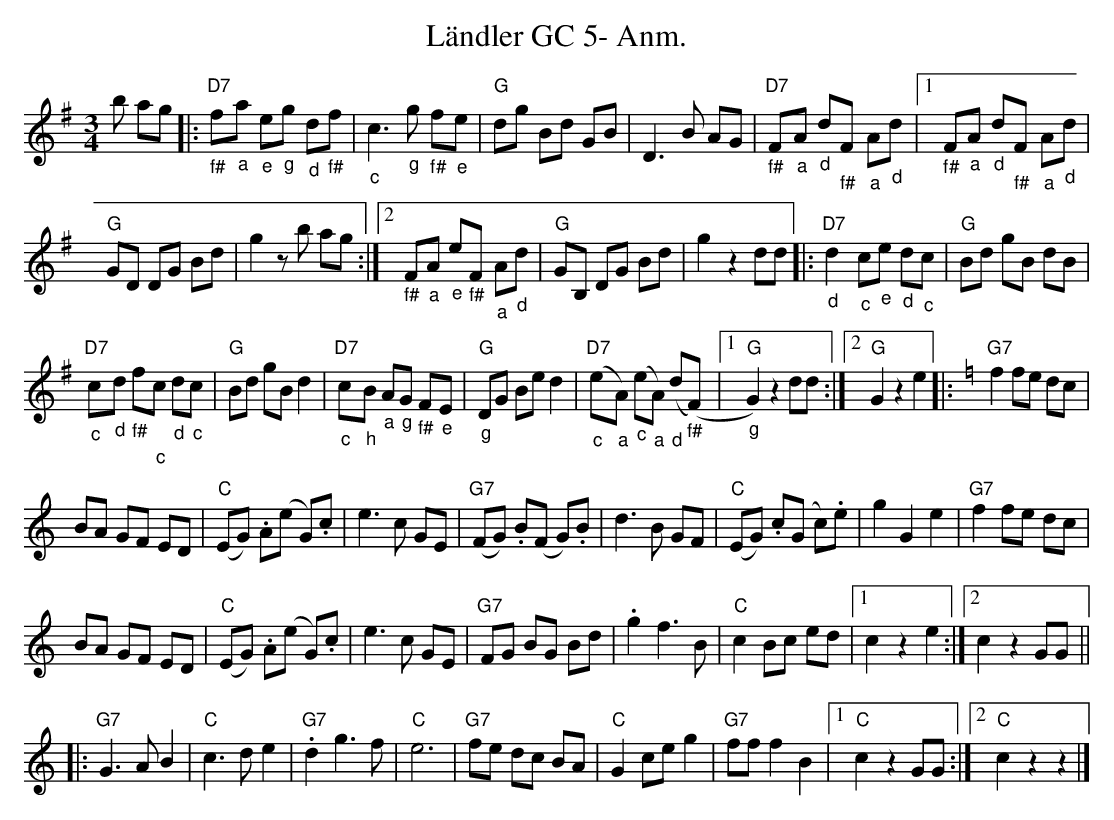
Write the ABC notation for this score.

X:1
T:Ländler GC 5- Anm.
M:3/4
L:1/8
K:Gmaj
b ag |: "D7""_f#"f"_a"a "_e"e"_g"g "_d"d"_f#"f | "_c"c3"_g"g "_f#"f"_e"e | "G"dg Bd GB | D3B AG | "D7""_f#"F"_a"A "_d"d"_f#"F "_a"A"_d"d |1 "_f#"F"_a"A "_d"d"_f#"F "_a"A"_d"d |
"G"GD DG Bd | g2 zb ag :|2 "_f#"F"_a"A "_e"e"_f#"F "_a"A"_d"d | "G"GB, DG Bd | g2 z2 dd |: "D7""_d"d2 "_c"c"_e"e "_d"d"_c"c | "G"Bd gB dB |
"D7""_c"c"_d"d "_f#"f"_c"c "_d"d"_c"c | "G"Bd gB d2 | "D7""_c"c"_h"B "_a"A"_g"G "_f#"F"_e"E | "G""_g"DG Be d2 | "D7"("_c"e"_a"A) ("_c"e"_a"A) ("_d"d("_f#"F) |1 "G""_g"G2) z2 dd :|2 "G"G2z2e2 |: [K:Cmaj] "G7"f2 fe dc |
BA GF ED | "C"(EG) .A(e G).c | e3c GE | "G7"(FG) .B(F G).B | d3B GF | "C"(EG) .c(G c).e | g2G2e2 | "G7"f2 fe dc |
BA GF ED | "C"(EG) .A(e G).c | e3c GE | "G7"FG BG Bd | .g2 f3B | "C"c2 Bc ed |1 c2z2e2 :|2 c2z2GG ||
|: "G7"G3A B2 | "C"c3d e2 | "G7".d2 g3f | "C"e6 | "G7"fe dc BA | "C"G2 ce g2 | "G7"ff f2 B2 |1 "C"c2 z2 GG :|2 "C"c2z2z2 |]
